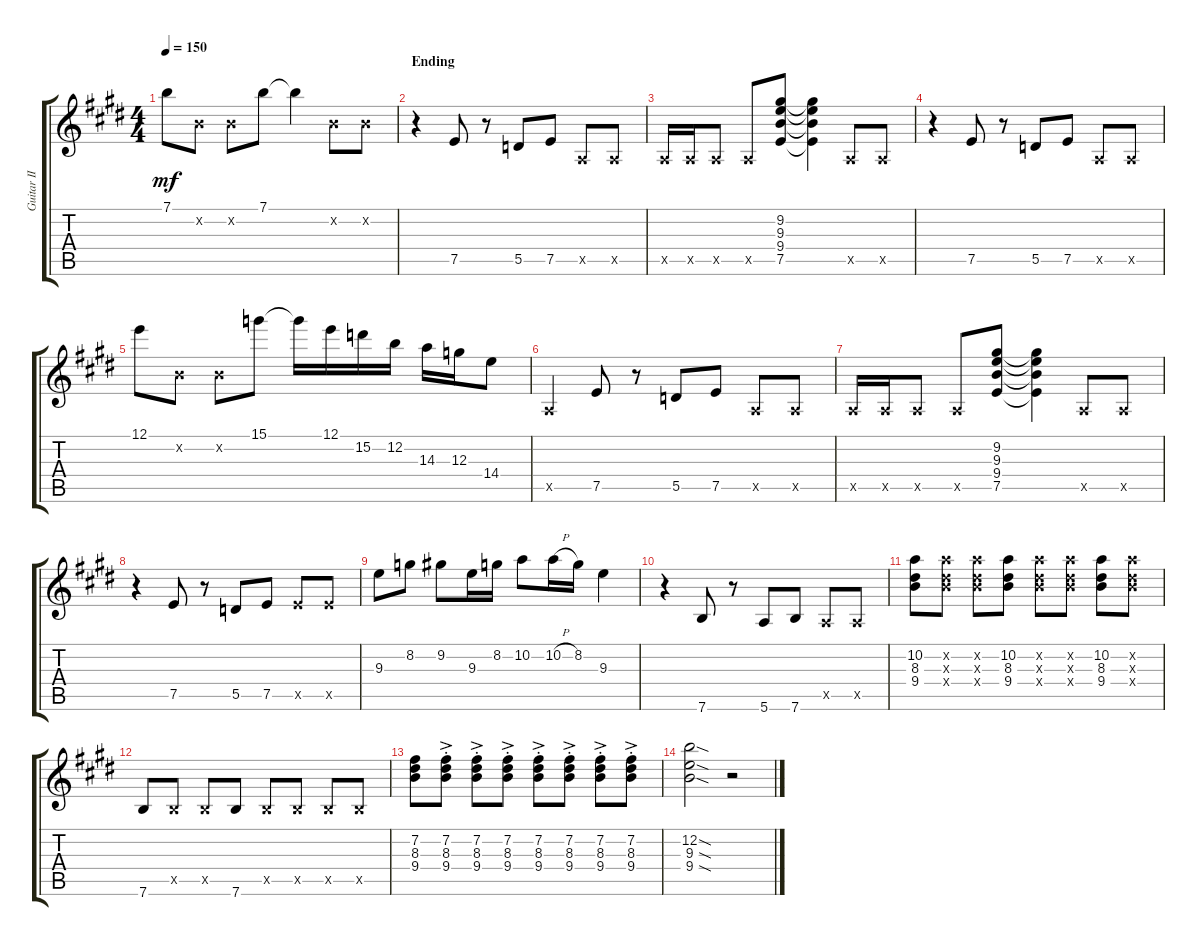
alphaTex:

\track ("Guitar II" "Guitar II") {instrument distortionguitar}
\staff {score tabs}
\tuning (E4 B3 G3 D3 A2 E2) {hide}
\ts (4 4)
\tempo 150
\clef g2
\ks e
7.1.8{dy mf} 0.2{x}.8 0.2{x}.8 7.1.8 7.1{t}.4 0.2{x}.8 0.2{x}.8 |
\section ("" "Ending")
r.4 7.5.8 r.8 5.5.8 7.5.8 0.5{x}.8 0.5{x}.8 |
0.5{x}.16 0.5{x}.16 0.5{x}.8 0.5{x}.8 (9.2 9.3 9.4 7.5).8 (9.2{t} 9.3{t} 9.4{t} 7.5{t}).4 0.5{x}.8 0.5{x}.8 |
r.4 7.5.8 r.8 5.5.8 7.5.8 0.5{x}.8 0.5{x}.8 |
12.1.8 0.2{x}.8 0.2{x}.8 15.1.8 15.1{t}.16 12.1.16 15.2.16 12.2.16 14.3.16 12.3.16 14.4.8 |
0.5{x}.4 7.5.8 r.8 5.5.8 7.5.8 0.5{x}.8 0.5{x}.8 |
0.5{x}.16 0.5{x}.16 0.5{x}.8 0.5{x}.8 (9.2 9.3 9.4 7.5).8 (9.2{t} 9.3{t} 9.4{t} 7.5{t}).4 0.5{x}.8 0.5{x}.8 |
r.4 7.5.8 r.8 5.5.8 7.5.8 7.5{x}.8 7.5{x}.8 |
9.3.8 8.2.8 9.2.8 9.3.16 8.2.16 10.2.8 10.2{h}.16 8.2.16 9.3.4 |
r.4 7.6.8 r.8 5.6.8 7.6.8 0.5{x}.8 0.5{x}.8 |
(10.2 8.3 9.4).8 (10.2{x} 8.3{x} 9.4{x}).8 (10.2{x} 8.3{x} 9.4{x}).8 (10.2 8.3 9.4).8 (10.2{x} 8.3{x} 9.4{x}).8 (10.2{x} 8.3{x} 9.4{x}).8 (10.2 8.3 9.4).8 (10.2{x} 8.3{x} 9.4{x}).8 |
7.6.8 2.5{x}.8 2.5{x}.8 7.6.8 2.5{x}.8 2.5{x}.8 2.5{x}.8 2.5{x}.8 |
(7.2 8.3 9.4).8 (7.2{ac st} 8.3{ac st} 9.4{ac st}).8 (7.2{ac st} 8.3{ac st} 9.4{ac st}).8 (7.2{ac st} 8.3{ac st} 9.4{ac st}).8 (7.2{ac st} 8.3{ac st} 9.4{ac st}).8 (7.2{ac st} 8.3{ac st} 9.4{ac st}).8 (7.2{ac st} 8.3{ac st} 9.4{ac st}).8 (7.2{ac st} 8.3{ac st} 9.4{ac st}).8 |
(12.2{sod} 9.3{sod} 9.4{sod}).2 r.2
